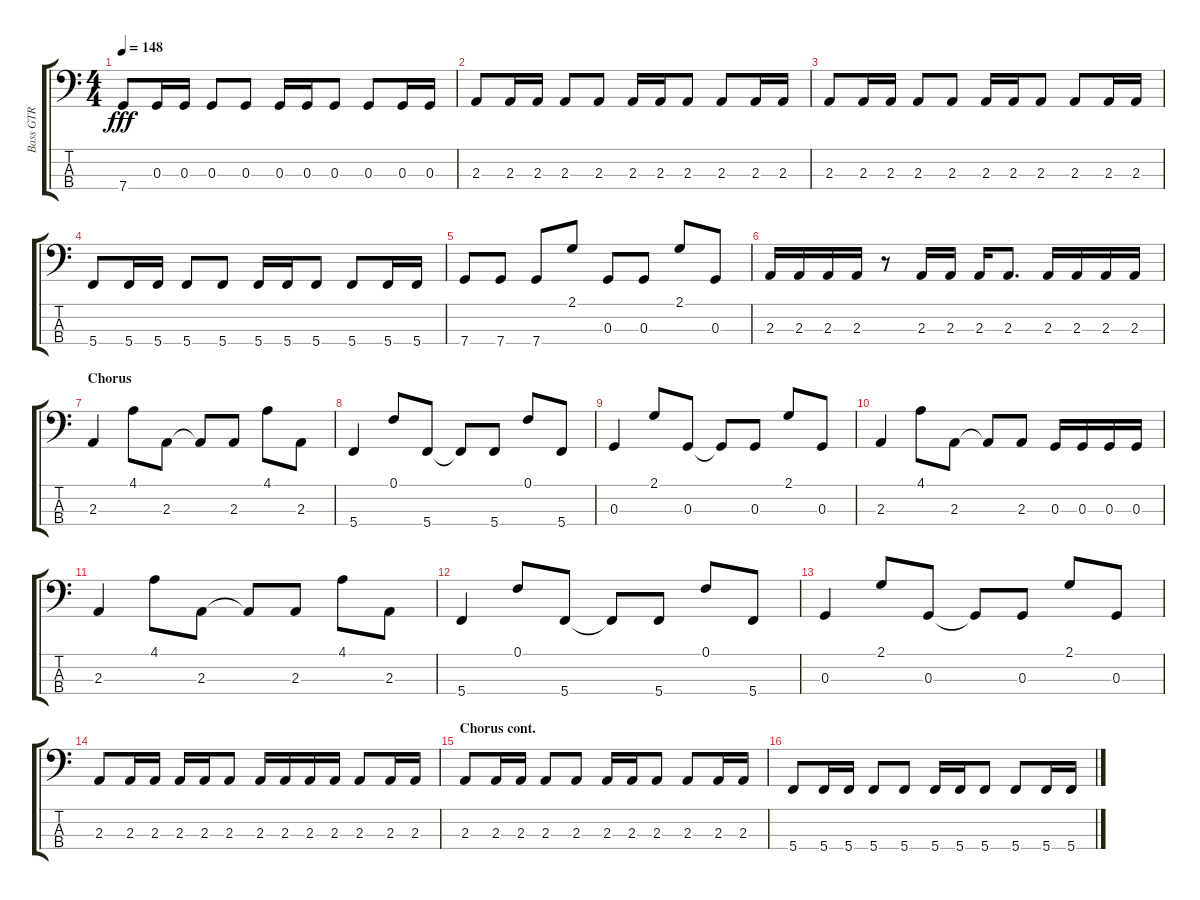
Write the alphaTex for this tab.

\track ("Bass GTR" "Bass GTR") {instrument electricbassfinger}
\staff {score tabs}
\tuning (F2 C2 G1 C1) {hide}
\ts (4 4)
\tempo 148
\clef f4
\ks aminor
7.4.8{dy fff} 0.3.16 0.3.16 0.3.8 0.3.8 0.3.16 0.3.16 0.3.8 0.3.8 0.3.16 0.3.16 |
2.3.8 2.3.16 2.3.16 2.3.8 2.3.8 2.3.16 2.3.16 2.3.8 2.3.8 2.3.16 2.3.16 |
2.3.8 2.3.16 2.3.16 2.3.8 2.3.8 2.3.16 2.3.16 2.3.8 2.3.8 2.3.16 2.3.16 |
5.4.8 5.4.16 5.4.16 5.4.8 5.4.8 5.4.16 5.4.16 5.4.8 5.4.8 5.4.16 5.4.16 |
7.4.8 7.4.8 7.4.8 2.1.8 0.3.8 0.3.8 2.1.8 0.3.8 |
2.3.16 2.3.16 2.3.16 2.3.16 r.8 2.3.16 2.3.16 2.3.16 2.3.8{d} 2.3.16 2.3.16 2.3.16 2.3.16 |
\section ("" "Chorus")
2.3.4 4.1.8 2.3.8 2.3{t}.8 2.3.8 4.1.8 2.3.8 |
5.4.4 0.1.8 5.4.8 5.4{t}.8 5.4.8 0.1.8 5.4.8 |
0.3.4 2.1.8 0.3.8 0.3{t}.8 0.3.8 2.1.8 0.3.8 |
2.3.4 4.1.8 2.3.8 2.3{t}.8 2.3.8 0.3.16 0.3.16 0.3.16 0.3.16 |
2.3.4 4.1.8 2.3.8 2.3{t}.8 2.3.8 4.1.8 2.3.8 |
5.4.4 0.1.8 5.4.8 5.4{t}.8 5.4.8 0.1.8 5.4.8 |
0.3.4 2.1.8 0.3.8 0.3{t}.8 0.3.8 2.1.8 0.3.8 |
2.3.8 2.3.16 2.3.16 2.3.16 2.3.16 2.3.8 2.3.16 2.3.16 2.3.16 2.3.16 2.3.8 2.3.16 2.3.16 |
\section ("" "Chorus cont.")
2.3.8 2.3.16 2.3.16 2.3.8 2.3.8 2.3.16 2.3.16 2.3.8 2.3.8 2.3.16 2.3.16 |
5.4.8 5.4.16 5.4.16 5.4.8 5.4.8 5.4.16 5.4.16 5.4.8 5.4.8 5.4.16 5.4.16
